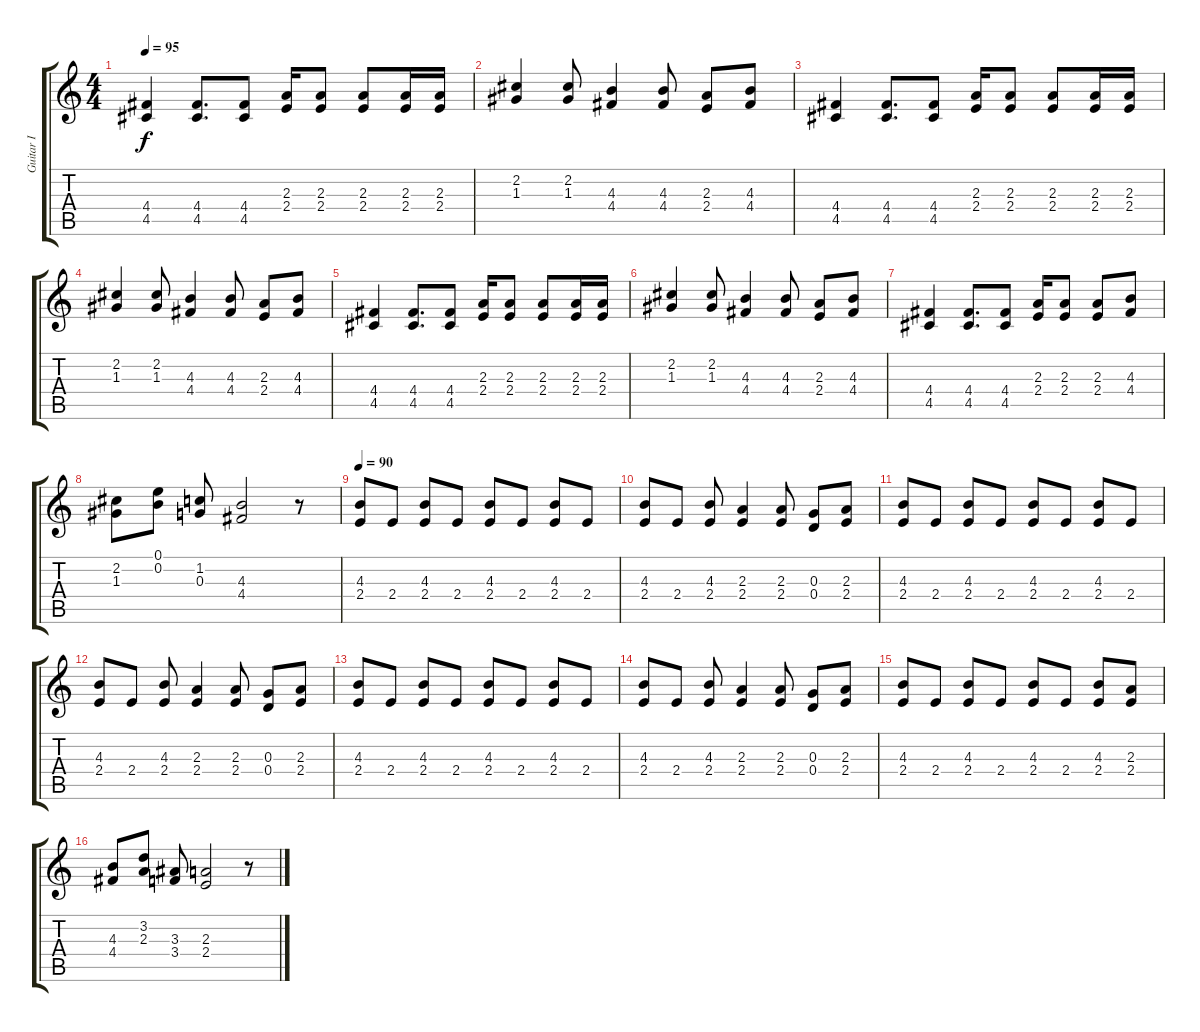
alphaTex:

\track ("Guitar I" "Guitar I") {instrument overdrivenguitar}
\staff {score tabs}
\tuning (E4 B3 G3 D3 A2 E2) {hide}
\ts (4 4)
\tempo 95
\clef g2
\ks c
(4.4 4.5).4{dy f} (4.4 4.5).8{d} (4.4 4.5).8 (2.3 2.4).16 (2.3 2.4).8 (2.3 2.4).8 (2.3 2.4).16 (2.3 2.4).16 |
(2.2 1.3).4 (2.2 1.3).8 (4.3 4.4).4 (4.3 4.4).8 (2.3 2.4).8 (4.3 4.4).8 |
(4.4 4.5).4 (4.4 4.5).8{d} (4.4 4.5).8 (2.3 2.4).16 (2.3 2.4).8 (2.3 2.4).8 (2.3 2.4).16 (2.3 2.4).16 |
(2.2 1.3).4 (2.2 1.3).8 (4.3 4.4).4 (4.3 4.4).8 (2.3 2.4).8 (4.3 4.4).8 |
(4.4 4.5).4 (4.4 4.5).8{d} (4.4 4.5).8 (2.3 2.4).16 (2.3 2.4).8 (2.3 2.4).8 (2.3 2.4).16 (2.3 2.4).16 |
(2.2 1.3).4 (2.2 1.3).8 (4.3 4.4).4 (4.3 4.4).8 (2.3 2.4).8 (4.3 4.4).8 |
(4.4 4.5).4 (4.4 4.5).8{d} (4.4 4.5).8 (2.3 2.4).16 (2.3 2.4).8 (2.3 2.4).8 (4.3 4.4).8 |
(2.2 1.3).8 (0.1 0.2).8 (1.2 0.3).8 (4.3 4.4).2 r.8 |
\tempo 90
(4.3 2.4).8 2.4.8 (4.3 2.4).8 2.4.8 (4.3 2.4).8 2.4.8 (4.3 2.4).8 2.4.8 |
(4.3 2.4).8 2.4.8 (4.3 2.4).8 (2.3 2.4).4 (2.3 2.4).8 (0.3 0.4).8 (2.3 2.4).8 |
(4.3 2.4).8 2.4.8 (4.3 2.4).8 2.4.8 (4.3 2.4).8 2.4.8 (4.3 2.4).8 2.4.8 |
(4.3 2.4).8 2.4.8 (4.3 2.4).8 (2.3 2.4).4 (2.3 2.4).8 (0.3 0.4).8 (2.3 2.4).8 |
(4.3 2.4).8 2.4.8 (4.3 2.4).8 2.4.8 (4.3 2.4).8 2.4.8 (4.3 2.4).8 2.4.8 |
(4.3 2.4).8 2.4.8 (4.3 2.4).8 (2.3 2.4).4 (2.3 2.4).8 (0.3 0.4).8 (2.3 2.4).8 |
(4.3 2.4).8 2.4.8 (4.3 2.4).8 2.4.8 (4.3 2.4).8 2.4.8 (4.3 2.4).8 (2.3 2.4).8 |
(4.3 4.4).8 (3.2 2.3).8 (3.3 3.4).8 (2.3 2.4).2 r.8
